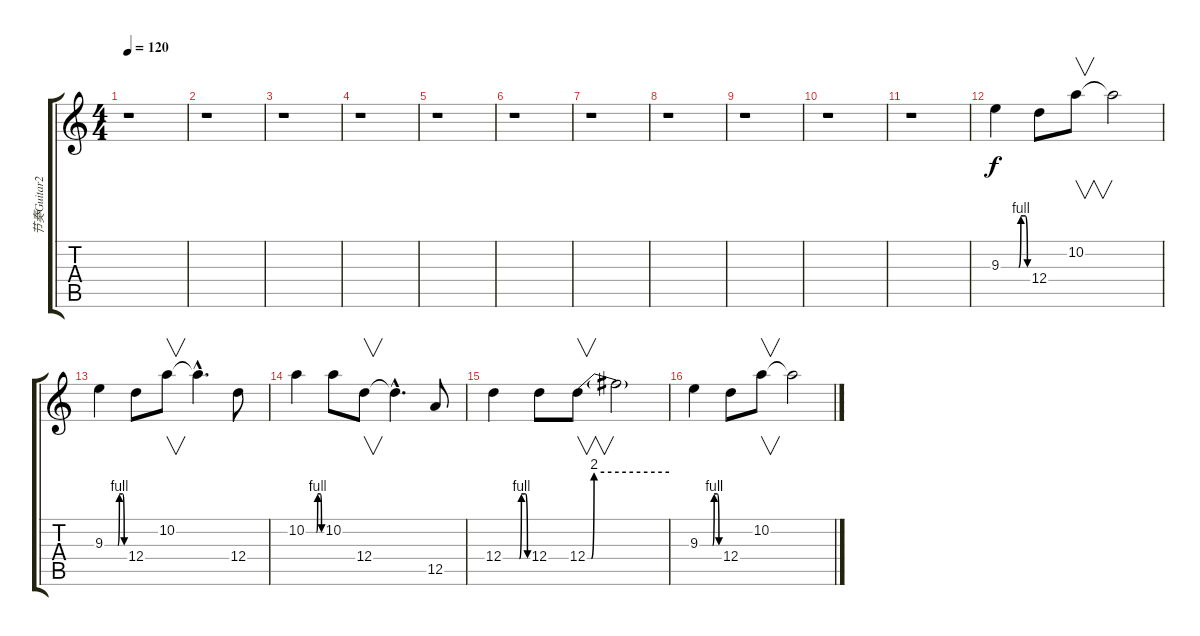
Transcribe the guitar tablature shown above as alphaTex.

\track ("节奏Guitar2" "节奏Guitar2") {instrument overdrivenguitar}
\staff {score tabs}
\tuning (E4 B3 G3 D3 A2 E2) {hide}
\ts (4 4)
\tempo 120
\clef g2
\ks c
r.1{dy f} |
r.1 |
r.1 |
r.1 |
r.1 |
r.1 |
r.1 |
r.1 |
r.1 |
r.1 |
r.1 |
9.3{be (custom 0 0 40 0 45 4 55 4 60 0)}.4{volume 10} 12.4.8 10.2.8{v} 10.2{t}.2 |
9.3{be (custom 0 0 40 0 45 4 55 4 60 0)}.4 12.4.8 10.2.8{v} 10.2{hac t}.4{d} 12.4.8 |
10.2{be (custom 0 0 40 0 45 4 55 4 60 0)}.4 10.2.8 12.4.8{v} 12.4{hac t}.4{d} 12.5.8 |
12.4{be (custom 0 0 40 0 45 4 55 4 60 0)}.4 12.4.8 12.4{be (custom 0 0 3 0 5 8 60 8)}.8{v} 12.4{t}.2 |
9.3{be (custom 0 0 40 0 45 4 55 4 60 0)}.4 12.4.8 10.2.8{v} 10.2{t}.2
